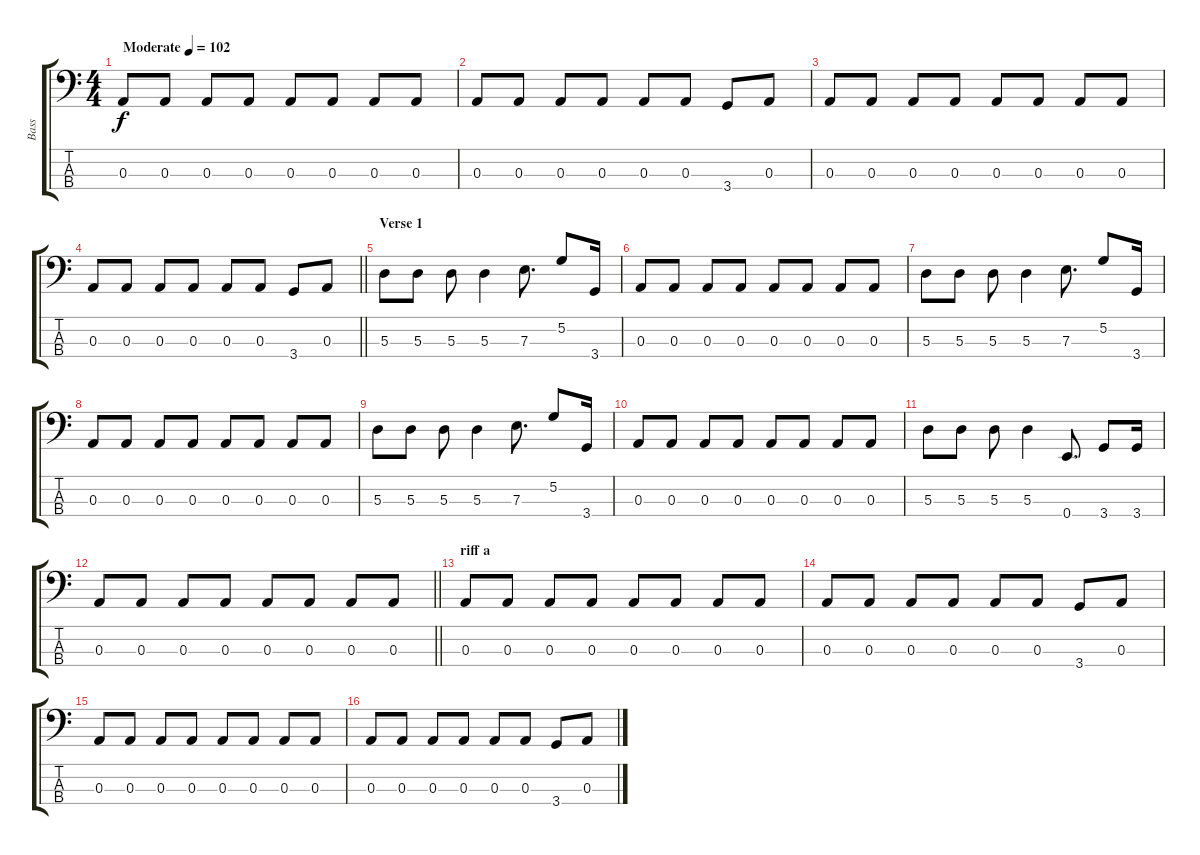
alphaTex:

\track ("Bass" "Bass") {instrument electricbassfinger}
\staff {score tabs}
\tuning (G2 D2 A1 E1) {hide}
\ts (4 4)
\tempo (102 "Moderate")
\clef f4
\ks c
0.3.8{dy f instrument electricbassfinger} 0.3.8 0.3.8 0.3.8 0.3.8 0.3.8 0.3.8 0.3.8 |
0.3.8 0.3.8 0.3.8 0.3.8 0.3.8 0.3.8 3.4.8 0.3.8 |
0.3.8 0.3.8 0.3.8 0.3.8 0.3.8 0.3.8 0.3.8 0.3.8 |
\barLineRight lightlight
0.3.8 0.3.8 0.3.8 0.3.8 0.3.8 0.3.8 3.4.8 0.3.8 |
\section ("" "Verse 1")
5.3.8 5.3.8 5.3.8 5.3.4 7.3.8{d} 5.2.8 3.4.16 |
0.3.8 0.3.8 0.3.8 0.3.8 0.3.8 0.3.8 0.3.8 0.3.8 |
5.3.8 5.3.8 5.3.8 5.3.4 7.3.8{d} 5.2.8 3.4.16 |
0.3.8 0.3.8 0.3.8 0.3.8 0.3.8 0.3.8 0.3.8 0.3.8 |
5.3.8 5.3.8 5.3.8 5.3.4 7.3.8{d} 5.2.8 3.4.16 |
0.3.8 0.3.8 0.3.8 0.3.8 0.3.8 0.3.8 0.3.8 0.3.8 |
5.3.8 5.3.8 5.3.8 5.3.4 0.4.8{d} 3.4.8 3.4.16 |
\barLineRight lightlight
0.3.8 0.3.8 0.3.8 0.3.8 0.3.8 0.3.8 0.3.8 0.3.8 |
\section ("" "riff a")
0.3.8 0.3.8 0.3.8 0.3.8 0.3.8 0.3.8 0.3.8 0.3.8 |
0.3.8 0.3.8 0.3.8 0.3.8 0.3.8 0.3.8 3.4.8 0.3.8 |
0.3.8 0.3.8 0.3.8 0.3.8 0.3.8 0.3.8 0.3.8 0.3.8 |
0.3.8 0.3.8 0.3.8 0.3.8 0.3.8 0.3.8 3.4.8 0.3.8
